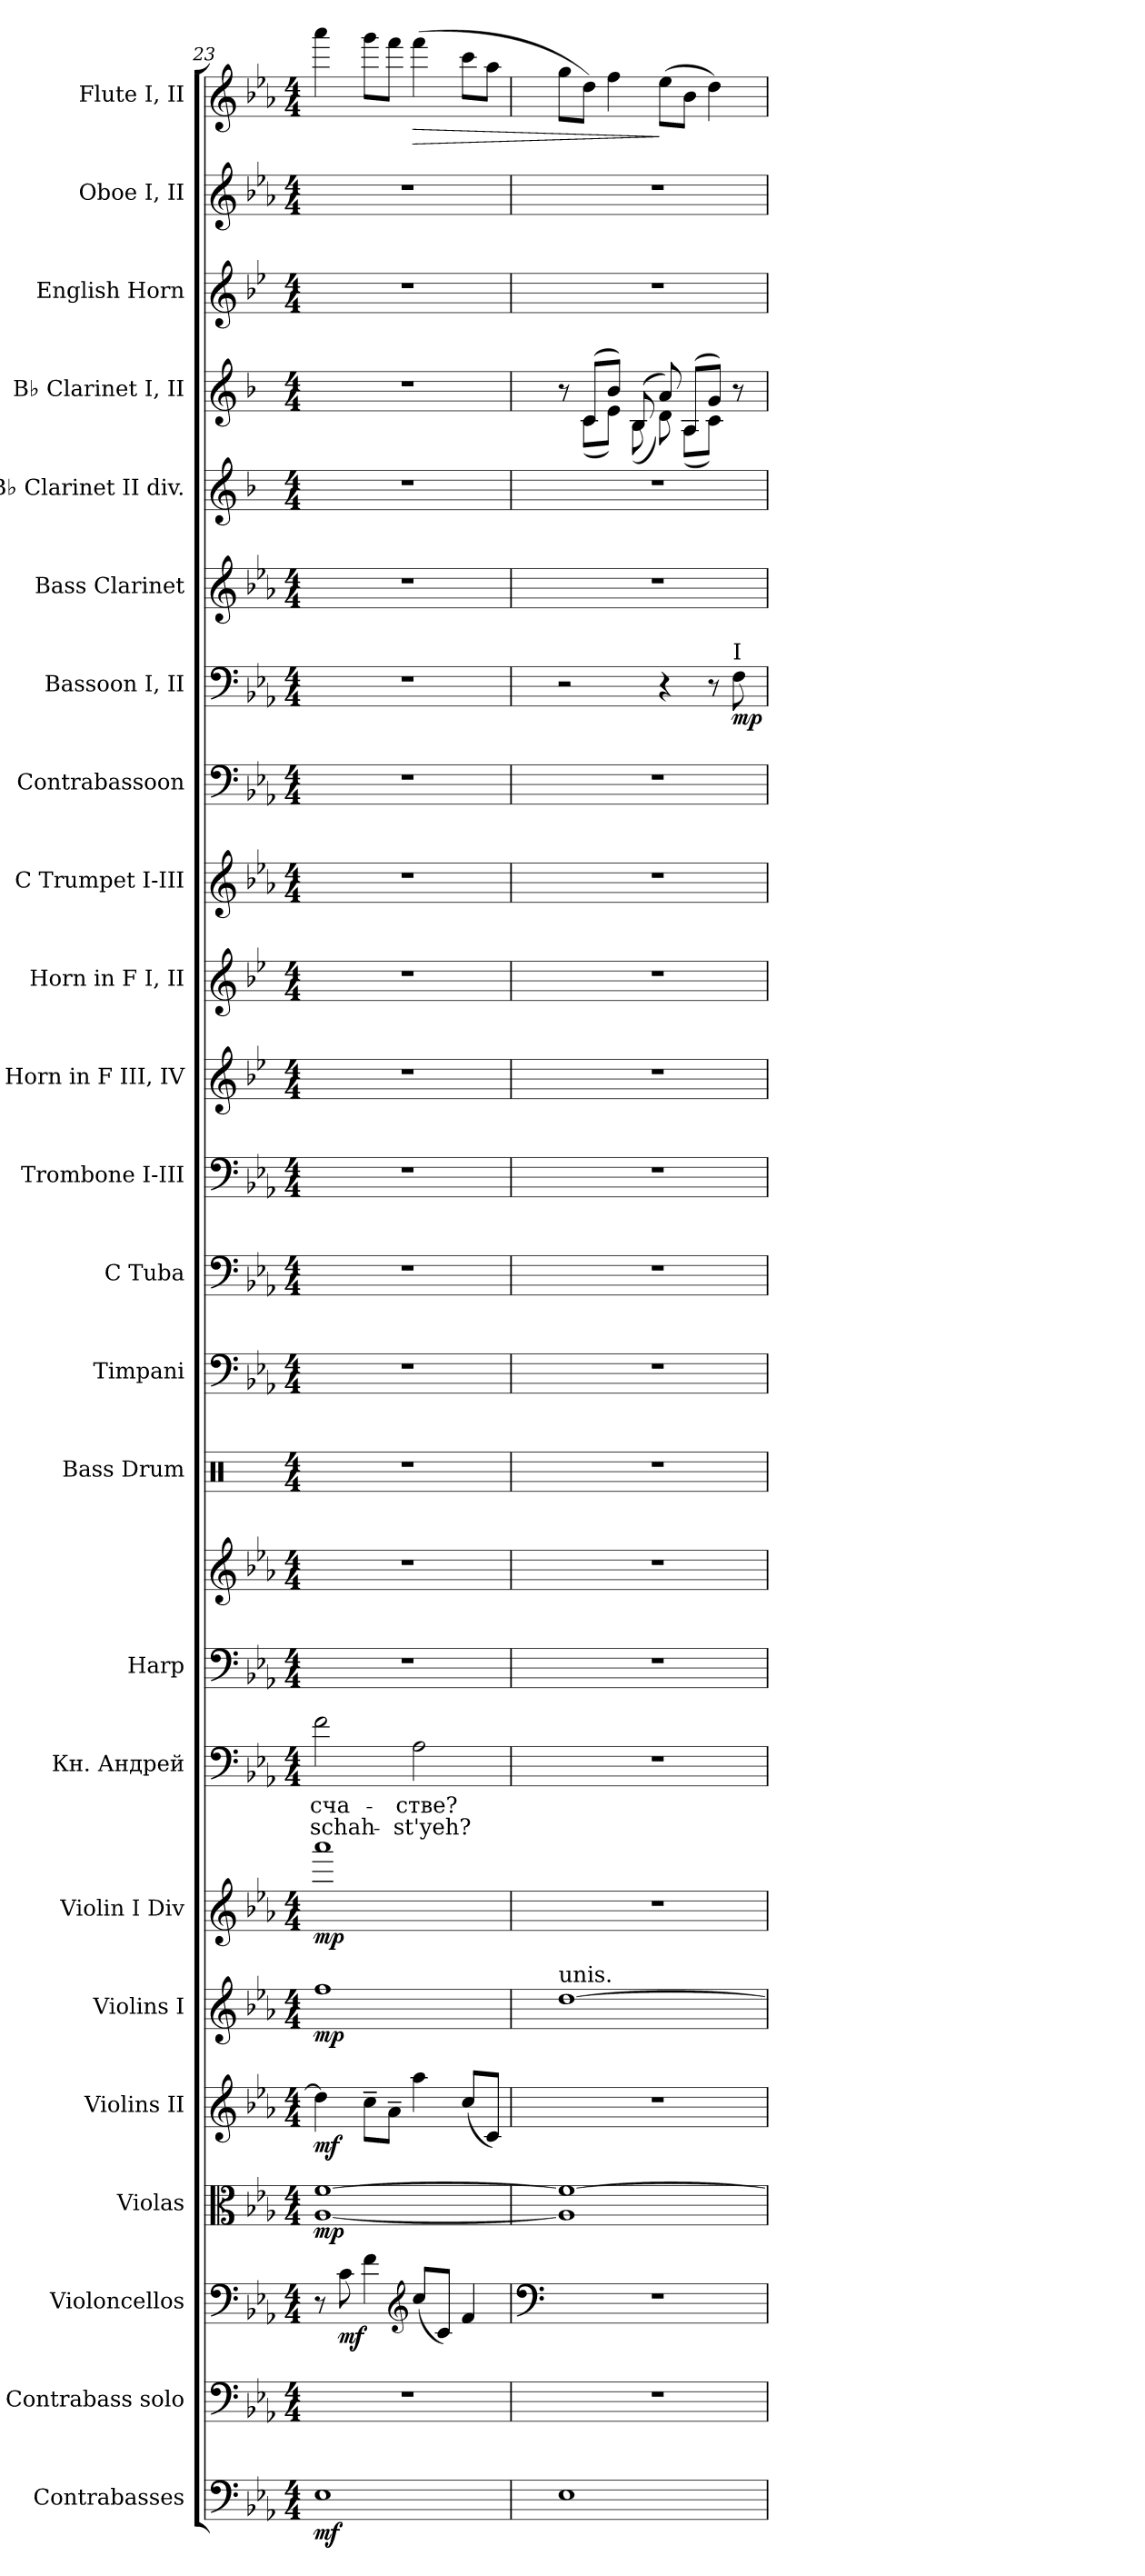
**kern	**dynam	**kern	**kern	**dynam	**kern	**dynam	**kern	**dynam	**kern	**dynam	**kern	**dynam	**kern	**text	**text	**kern	**kern	**kern	**kern	**kern	**kern	**kern	**kern	**kern	**kern	**kern	**dynam	**kern	**kern	**kern	**kern	**kern	**kern	**dynam
*part24	*part24	*part23	*part22	*part22	*part21	*part21	*part20	*part20	*part19	*part19	*part18	*part18	*part17	*part17	*part17	*part16	*part16	*part15	*part14	*part13	*part12	*part11	*part10	*part9	*part8	*part7	*part7	*part6	*part5	*part4	*part3	*part2	*part1	*part1
*staff25	*staff25	*staff24	*staff23	*staff23	*staff22	*staff22	*staff21	*staff21	*staff20	*staff20	*staff19	*staff19	*staff18	*staff18	*staff18	*staff17	*staff16	*staff15	*staff14	*staff13	*staff12	*staff11	*staff10	*staff9	*staff8	*staff7	*staff7	*staff6	*staff5	*staff4	*staff3	*staff2	*staff1	*staff1
*I"Contrabasses	*	*I"Contrabass solo	*I"Violoncellos	*	*I"Violas	*	*I"Violins II	*	*I"Violins I	*	*I"Violin I  Div	*	*I"Кн. Андрей	*	*	*I"Harp	*	*I"Bass Drum	*I"Timpani	*I"C Tuba	*I"Trombone I-III	*I"Horn in F III, IV	*I"Horn in F I, II	*I"C Trumpet I-III	*I"Contrabassoon	*I"Bassoon I, II	*	*I"Bass Clarinet	*I"B♭ Clarinet II div.	*I"B♭ Clarinet I, II	*I"English Horn	*I"Oboe I, II	*I"Flute I, II	*
*I'Cbs.	*	*I'C-b. so.	*I'Vcs.	*	*I'Vlas.	*	*I'Vlns. II	*	*I'Vlns. I	*	*I'Vln. I  Div	*	*	*	*	*I'Hrp.	*	*I'B. Drum	*I'Timp.	*I'C Tb.	*I'Tbn. I-III	*	*	*I'C Tpt. I-III	*I'Cbsn.	*I'Bsn. I, II	*	*I'B. Cl.	*I'B♭ Cl. II div.	*I'B♭ Cl. I, II	*I'E. Hn.	*I'Ob. I, II	*I'Fl. I, II	*
!!LO:PB:g=z
*clefF4	*	*clefF4	*clefF4	*	*clefC3	*	*clefG2	*	*clefG2	*	*clefG2	*	*clefF4	*	*	*clefF4	*clefG2	*clefX	*clefF4	*clefF4	*clefF4	*clefG2	*clefG2	*clefG2	*clefF4	*clefF4	*	*clefG2	*clefG2	*clefG2	*clefG2	*clefG2	*clefG2	*
*ITrd7c12	*	*ITrd7c12	*	*	*	*	*	*	*	*	*	*	*	*	*	*	*	*	*	*	*	*ITrd4c7	*ITrd4c7	*	*ITrd7c12	*	*	*ITrd8c14	*ITrd1c2	*ITrd1c2	*ITrd4c7	*	*	*
*k[b-e-a-]	*	*k[b-e-a-]	*k[b-e-a-]	*	*k[b-e-a-]	*	*k[b-e-a-]	*	*k[b-e-a-]	*	*k[b-e-a-]	*	*k[b-e-a-]	*	*	*k[b-e-a-]	*k[b-e-a-]	*k[]	*k[b-e-a-]	*k[b-e-a-]	*k[b-e-a-]	*k[b-e-a-]	*k[b-e-a-]	*k[b-e-a-]	*k[b-e-a-]	*k[b-e-a-]	*	*k[b-e-a-]	*k[b-e-a-]	*k[b-e-a-]	*k[b-e-a-]	*k[b-e-a-]	*k[b-e-a-]	*
*M4/4	*	*M4/4	*M4/4	*	*M4/4	*	*M4/4	*	*M4/4	*	*M4/4	*	*M4/4	*	*	*M4/4	*M4/4	*M4/4	*M4/4	*M4/4	*M4/4	*M4/4	*M4/4	*M4/4	*M4/4	*M4/4	*	*M4/4	*M4/4	*M4/4	*M4/4	*M4/4	*M4/4	*
=23	=23	=23	=23	=23	=23	=23	=23	=23	=23	=23	=23	=23	=23	=23	=23	=23	=23	=23	=23	=23	=23	=23	=23	=23	=23	=23	=23	=23	=23	=23	=23	=23	=23	=23
*	*	*	*	*	*^	*	*	*	*	*	*	*	*	*	*	*	*	*	*	*	*	*	*	*	*	*	*	*	*	*	*	*	*	*
!	!LO:DY:b	!	!	!	!	!	!LO:DY:b	!	!LO:DY:b	!	!LO:DY:b	!	!LO:DY:b	!	!LO:LY:b	!LO:LY:b	!	!	!	!	!	!	!	!	!	!	!	!	!	!	!	!	!	!	!
1EE-	mf	1r	8r	.	[1f	[1A-	mp	4dd\]	mf	1ff	mp	1aaa-	mp	2f\	сча-	schah-	1r	1r	1r	1r	1r	1r	1r	1r	1r	1r	1r	.	1r	1r	1r	1r	1r	4aaa-\	.
!	!	!	!	!LO:DY:b	!	!	!	!	!	!	!	!	!	!	!	!	!	!	!	!	!	!	!	!	!	!	!	!	!	!	!	!	!	!	!
.	.	.	8c\	mf	.	.	.	.	.	.	.	.	.	.	.	.	.	.	.	.	.	.	.	.	.	.	.	.	.	.	.	.	.	.	.
.	.	.	4f\	.	.	.	.	8cc~\L	.	.	.	.	.	.	.	.	.	.	.	.	.	.	.	.	.	.	.	.	.	.	.	.	.	8ggg\L	.
.	.	.	.	.	.	.	.	8a-~\J	.	.	.	.	.	.	.	.	.	.	.	.	.	.	.	.	.	.	.	.	.	.	.	.	.	8fff\J	.
*	*	*	*clefG2	*	*	*	*	*	*	*	*	*	*	*	*	*	*	*	*	*	*	*	*	*	*	*	*	*	*	*	*	*	*	*	*
!	!	!	!	!	!	!	!	!	!	!	!	!	!	!	!LO:LY:b	!LO:LY:b	!	!	!	!	!	!	!	!	!	!	!	!	!	!	!	!	!	!	!LO:HP:b
.	.	.	(<8cc/L	.	.	.	.	4aa-\	.	.	.	.	.	2A-\	-стве?	-st'yeh?	.	.	.	.	.	.	.	.	.	.	.	.	.	.	.	.	.	(>4fff\	>
.	.	.	8c/J)	.	.	.	.	.	.	.	.	.	.	.	.	.	.	.	.	.	.	.	.	.	.	.	.	.	.	.	.	.	.	.	.
.	.	.	4f/	.	.	.	.	(<8cc/L	.	.	.	.	.	.	.	.	.	.	.	.	.	.	.	.	.	.	.	.	.	.	.	.	.	8ccc\L	.
.	.	.	.	.	.	.	.	8c/J)	.	.	.	.	.	.	.	.	.	.	.	.	.	.	.	.	.	.	.	.	.	.	.	.	.	8aa-\J	.
=24	=24	=24	=24	=24	=24	=24	=24	=24	=24	=24	=24	=24	=24	=24	=24	=24	=24	=24	=24	=24	=24	=24	=24	=24	=24	=24	=24	=24	=24	=24	=24	=24	=24	=24	=24
*	*	*	*clefF4	*	*	*	*	*	*	*	*	*	*	*	*	*	*	*	*	*	*	*	*	*	*	*	*	*	*	*	*	*	*	*	*
*	*	*	*	*	*	*	*	*	*	*	*	*	*	*	*	*	*	*	*	*	*	*	*	*	*	*	*	*	*	*	*^	*	*	*	*
!	!	!	!	!	!	!	!	!	!	!LO:TX:a:t=unis.	!	!	!	!	!	!	!	!	!	!	!	!	!	!	!	!	!	!	!	!	!	!	!	!	!	!
1EE-	.	1r	1r	.	1f_	1A-]	.	1r	.	[1dd	.	1r	.	1r	.	.	1r	1r	1r	1r	1r	1r	1r	1r	1r	1r	2r	.	1r	1r	8r	8ryy	1r	1r	8gg\L	.
.	.	.	.	.	.	.	.	.	.	.	.	.	.	.	.	.	.	.	.	.	.	.	.	.	.	.	.	.	.	.	(>8B-/L	(<8B-\L	.	.	8dd\J)	.
.	.	.	.	.	.	.	.	.	.	.	.	.	.	.	.	.	.	.	.	.	.	.	.	.	.	.	.	.	.	.	8a-/J)	8d\J)	.	.	4ff\	.
.	.	.	.	.	.	.	.	.	.	.	.	.	.	.	.	.	.	.	.	.	.	.	.	.	.	.	.	.	.	.	(>8A-/	(<8A-\	.	.	.	.
.	.	.	.	.	.	.	.	.	.	.	.	.	.	.	.	.	.	.	.	.	.	.	.	.	.	.	4r	.	.	.	8g/)	8c\)	.	.	(>8ee-\L	]
.	.	.	.	.	.	.	.	.	.	.	.	.	.	.	.	.	.	.	.	.	.	.	.	.	.	.	.	.	.	.	(>8G/L	(<8G\L	.	.	8b-\J	.
.	.	.	.	.	.	.	.	.	.	.	.	.	.	.	.	.	.	.	.	.	.	.	.	.	.	.	8r	.	.	.	8f/J)	8B-\J)	.	.	4dd\)	.
!	!	!	!	!	!	!	!	!	!	!	!	!	!	!	!	!	!	!	!	!	!	!	!	!	!	!	!LO:TX:a:t=I	!	!	!	!	!	!	!	!	!
!	!	!	!	!	!	!	!	!	!	!	!	!	!	!	!	!	!	!	!	!	!	!	!	!	!	!	!	!LO:DY:b	!	!	!	!	!	!	!	!
.	.	.	.	.	.	.	.	.	.	.	.	.	.	.	.	.	.	.	.	.	.	.	.	.	.	.	8F\	mp	.	.	8r	8ryy	.	.	.	.
*	*	*	*	*	*v	*v	*	*	*	*	*	*	*	*	*	*	*	*	*	*	*	*	*	*	*	*	*	*	*	*	*v	*v	*	*	*	*
=	=	=	=	=	=	=	=	=	=	=	=	=	=	=	=	=	=	=	=	=	=	=	=	=	=	=	=	=	=	=	=	=	=	=
*-	*-	*-	*-	*-	*-	*-	*-	*-	*-	*-	*-	*-	*-	*-	*-	*-	*-	*-	*-	*-	*-	*-	*-	*-	*-	*-	*-	*-	*-	*-	*-	*-	*-	*-
